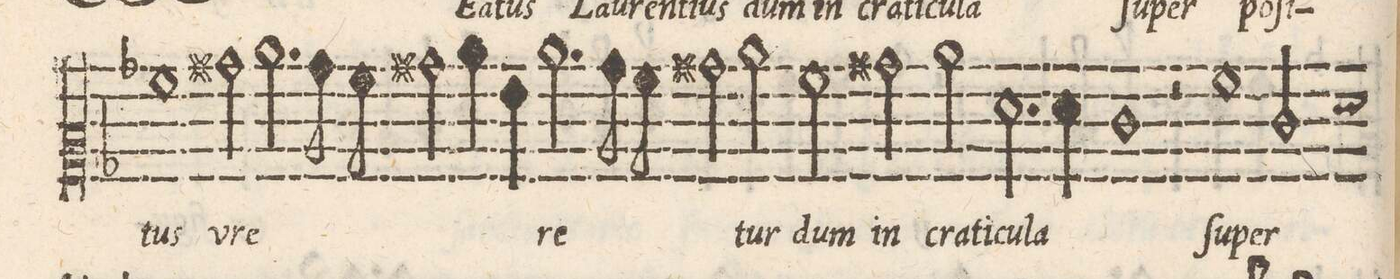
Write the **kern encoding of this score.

**kern	**text
*I"ALTVS	*
*clefC2	*
*k[b-]	*
*met(C|)	*
*M2/1	*
=8-	=8-
1a	-tus
2bn\	vre-
2.cc\	.
=9-	=9-
8bn\	.
8a\	.
2bn\	.
4cc\	.
4g\	.
2.cc\	-re-
=10-	=10-
8b-y\	.
8a\	.
2bn\	.
2cc\	-tur
2a\	dum
=11-	=11-
2bn\	in
2cc\	cra-
2.fny\	-ti-
4f\	-cu-
=12-	=12-
1e	-la
2r	.
1a\	ſu-
=13-	=13-
2e/	-per
*-	*-
